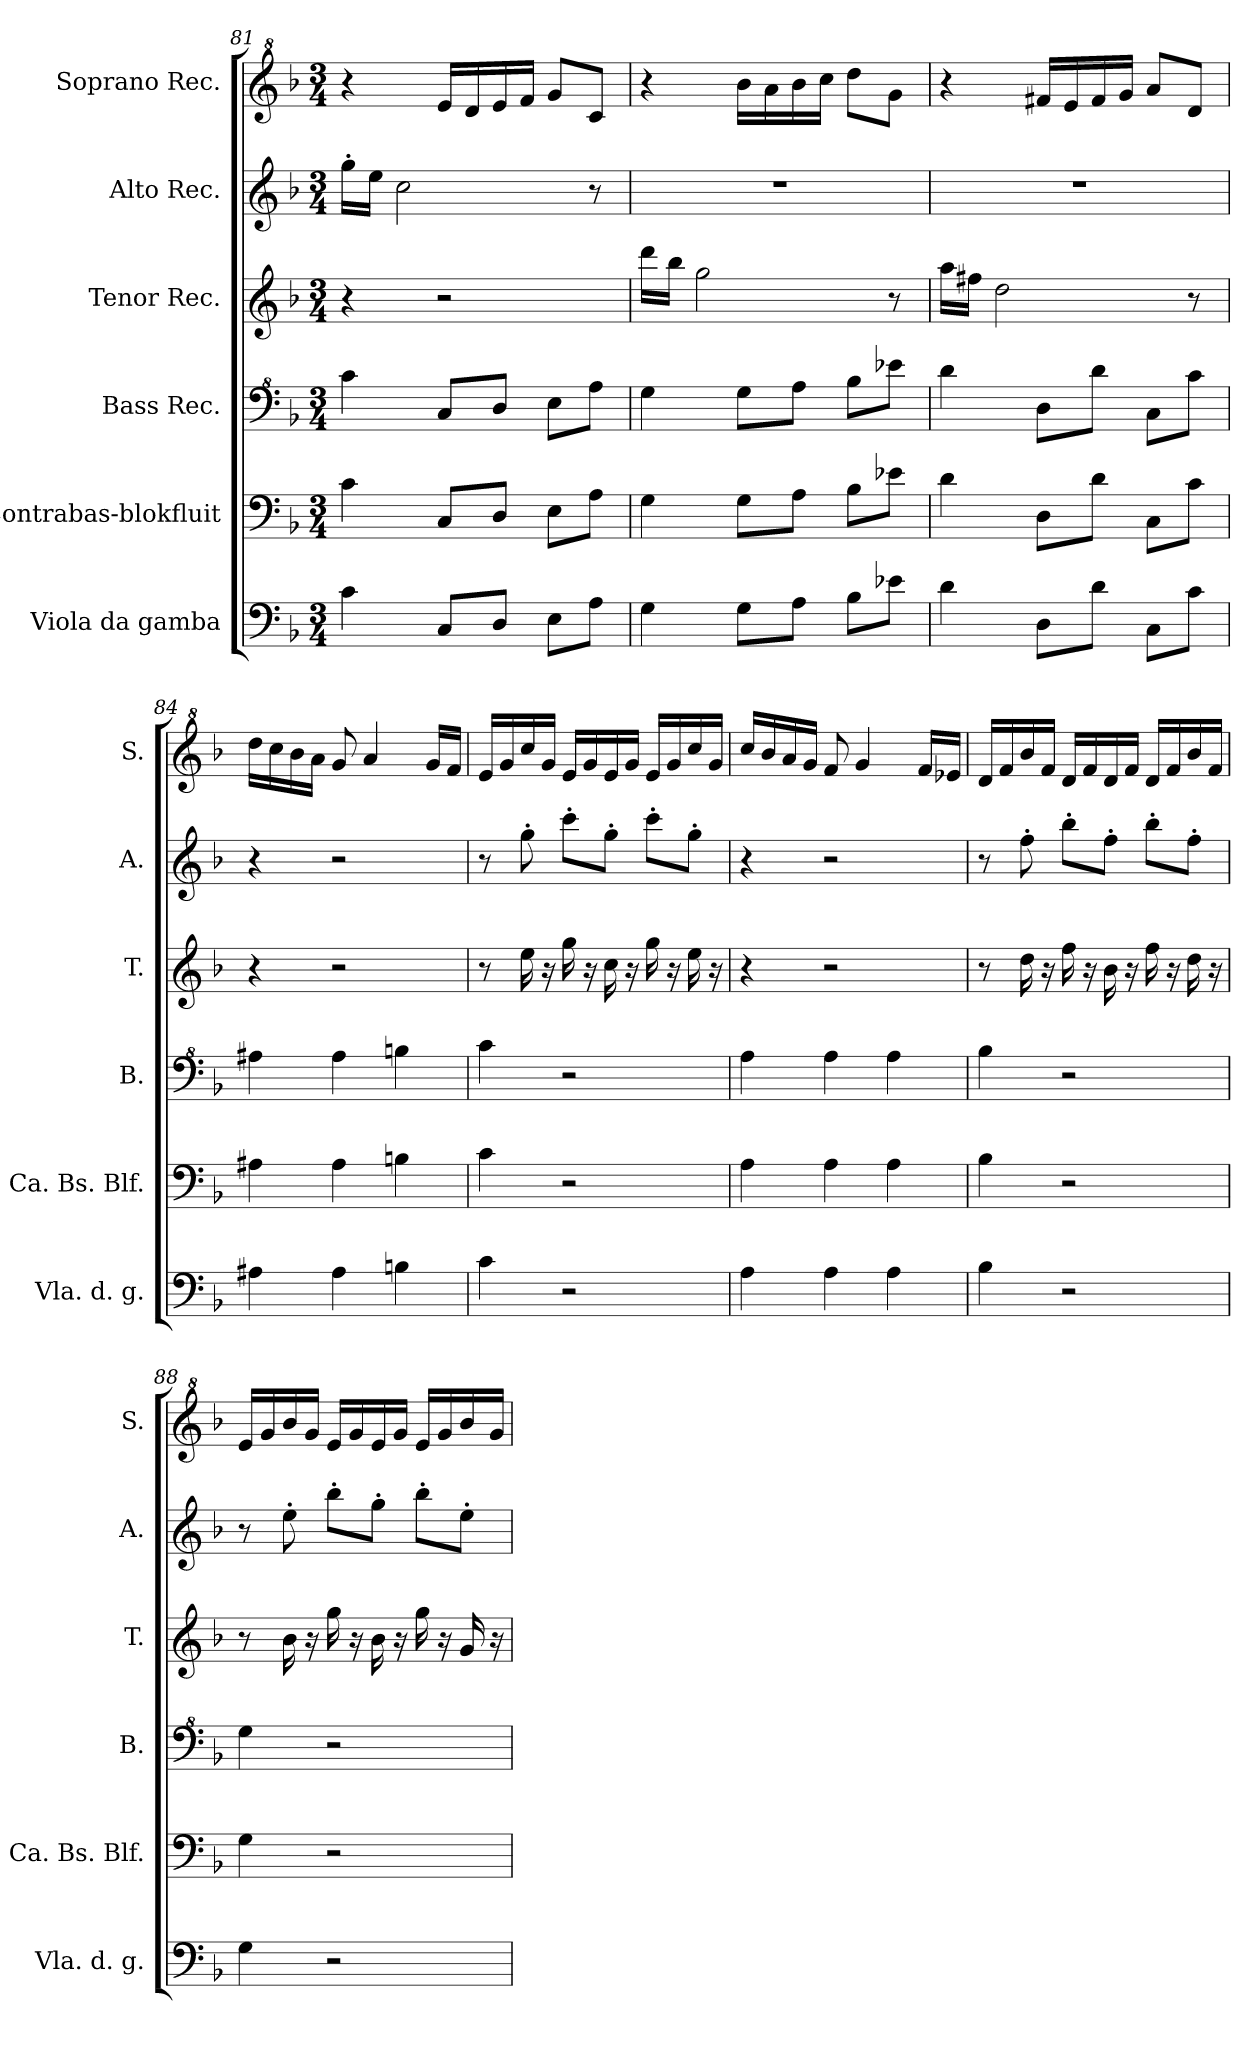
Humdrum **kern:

**kern	**kern	**kern	**kern	**kern	**kern
*part6	*part5	*part4	*part3	*part2	*part1
*staff6	*staff5	*staff4	*staff3	*staff2	*staff1
*I"Viola da gamba	*I"Contrabas-blokfluit	*I"Bass Rec.	*I"Tenor Rec.	*I"Alto Rec.	*I"Soprano Rec.
*I'Vla. d. g.	*I'Ca. Bs. Blf.	*I'B.	*I'T.	*I'A.	*I'S.
*clefF4	*clefF4	*clefF^4	*clefG2	*clefG2	*clefG^2
*k[b-]	*k[b-]	*k[b-]	*k[b-]	*k[b-]	*k[b-]
*M3/4	*M3/4	*M3/4	*M3/4	*M3/4	*M3/4
=81	=81	=81	=81	=81	=81
4c\	4c\	4cc\	4r	16gg'\LL	4r
.	.	.	.	16ee\JJ	.
.	.	.	.	2cc\	.
8C/L	8C/L	8c/L	2r	.	16ee/LL
.	.	.	.	.	16dd/
8D/J	8D/J	8d/J	.	.	16ee/
.	.	.	.	.	16ff/JJ
8E\L	8E\L	8e\L	.	.	8gg/L
8A\J	8A\J	8a\J	.	8r	8cc/J
=82	=82	=82	=82	=82	=82
4G\	4G\	4g\	16ddd\LL	2.r	4r
.	.	.	16bb-\JJ	.	.
.	.	.	2gg\	.	.
8G\L	8G\L	8g\L	.	.	16bb-\LL
.	.	.	.	.	16aa\
8A\J	8A\J	8a\J	.	.	16bb-\
.	.	.	.	.	16ccc\JJ
8B-\L	8B-\L	8b-\L	.	.	8ddd\L
8e-X\J	8e-X\J	8ee-X\J	8r	.	8gg\J
=83	=83	=83	=83	=83	=83
4d\	4d\	4dd\	16aa\LL	2.r	4r
.	.	.	16ff#X\JJ	.	.
.	.	.	2dd\	.	.
8D\L	8D\L	8d\L	.	.	16ff#X/LL
.	.	.	.	.	16ee/
8d\J	8d\J	8dd\J	.	.	16ff#/
.	.	.	.	.	16gg/JJ
8C\L	8C\L	8c\L	.	.	8aa/L
8c\J	8c\J	8cc\J	8r	.	8dd/J
!!LO:PB:g=z
=84	=84	=84	=84	=84	=84
4A#X\	4A#X\	4a#X\	4r	4r	16ddd\LL
.	.	.	.	.	16ccc\
.	.	.	.	.	16bb-\
.	.	.	.	.	16aa\JJ
4A#\	4A#\	4a#\	2r	2r	8gg/
.	.	.	.	.	4aa/
4Bn\	4Bn\	4bn\	.	.	.
.	.	.	.	.	16gg/LL
.	.	.	.	.	16ff/JJ
=85	=85	=85	=85	=85	=85
4c\	4c\	4cc\	8r	8r	16ee/LL
.	.	.	.	.	16gg/
.	.	.	16ee\	8gg'\	16ccc/
.	.	.	16r	.	16gg/JJ
2r	2r	2r	16gg\	8ccc'\L	16ee/LL
.	.	.	16r	.	16gg/
.	.	.	16cc\	8gg'\J	16ee/
.	.	.	16r	.	16gg/JJ
.	.	.	16gg\	8ccc'\L	16ee/LL
.	.	.	16r	.	16gg/
.	.	.	16ee\	8gg'\J	16ccc/
.	.	.	16r	.	16gg/JJ
=86	=86	=86	=86	=86	=86
4A\	4A\	4a\	4r	4r	16ccc/LL
.	.	.	.	.	16bb-/
.	.	.	.	.	16aa/
.	.	.	.	.	16gg/JJ
4A\	4A\	4a\	2r	2r	8ff/
.	.	.	.	.	4gg/
4A\	4A\	4a\	.	.	.
.	.	.	.	.	16ff/LL
.	.	.	.	.	16ee-X/JJ
=87	=87	=87	=87	=87	=87
4B-\	4B-\	4b-\	8r	8r	16dd/LL
.	.	.	.	.	16ff/
.	.	.	16dd\	8ff'\	16bb-/
.	.	.	16r	.	16ff/JJ
2r	2r	2r	16ff\	8bb-'\L	16dd/LL
.	.	.	16r	.	16ff/
.	.	.	16b-\	8ff'\J	16dd/
.	.	.	16r	.	16ff/JJ
.	.	.	16ff\	8bb-'\L	16dd/LL
.	.	.	16r	.	16ff/
.	.	.	16dd\	8ff'\J	16bb-/
.	.	.	16r	.	16ff/JJ
=88	=88	=88	=88	=88	=88
4G\	4G\	4g\	8r	8r	16ee/LL
.	.	.	.	.	16gg/
.	.	.	16b-\	8ee'\	16bb-/
.	.	.	16r	.	16gg/JJ
2r	2r	2r	16gg\	8bb-'\L	16ee/LL
.	.	.	16r	.	16gg/
.	.	.	16b-\	8gg'\J	16ee/
.	.	.	16r	.	16gg/JJ
.	.	.	16gg\	8bb-'\L	16ee/LL
.	.	.	16r	.	16gg/
.	.	.	16g/	8ee'\J	16bb-/
.	.	.	16r	.	16gg/JJ
=	=	=	=	=	=
*-	*-	*-	*-	*-	*-
